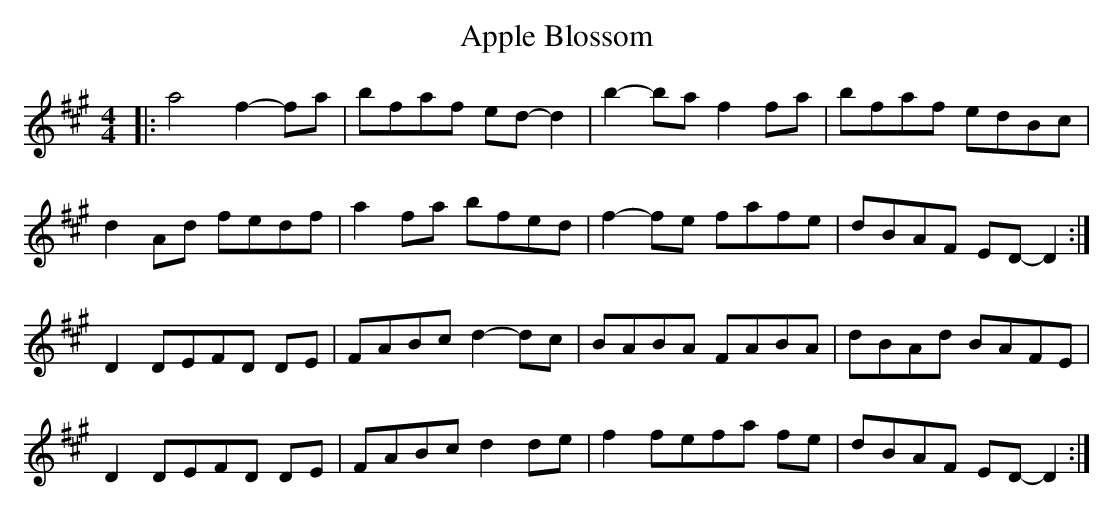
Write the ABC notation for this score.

X:1
T: Apple Blossom
M: 4/4
L: 1/8
K: Amaj
|:a4 f2- fa|bfaf ed- d2|b2- ba f2 fa|bfaf edBc|
d2 Ad fedf|a2 fa bfed|f2- fe fafe|dBAF ED- D2:|
D2 DEFD DE|FABc d2- dc|BABA FABA|dBAd BAFE|
D2 DEFD DE|FABc d2 de|f2fefa fe|dBAF ED- D2:|
